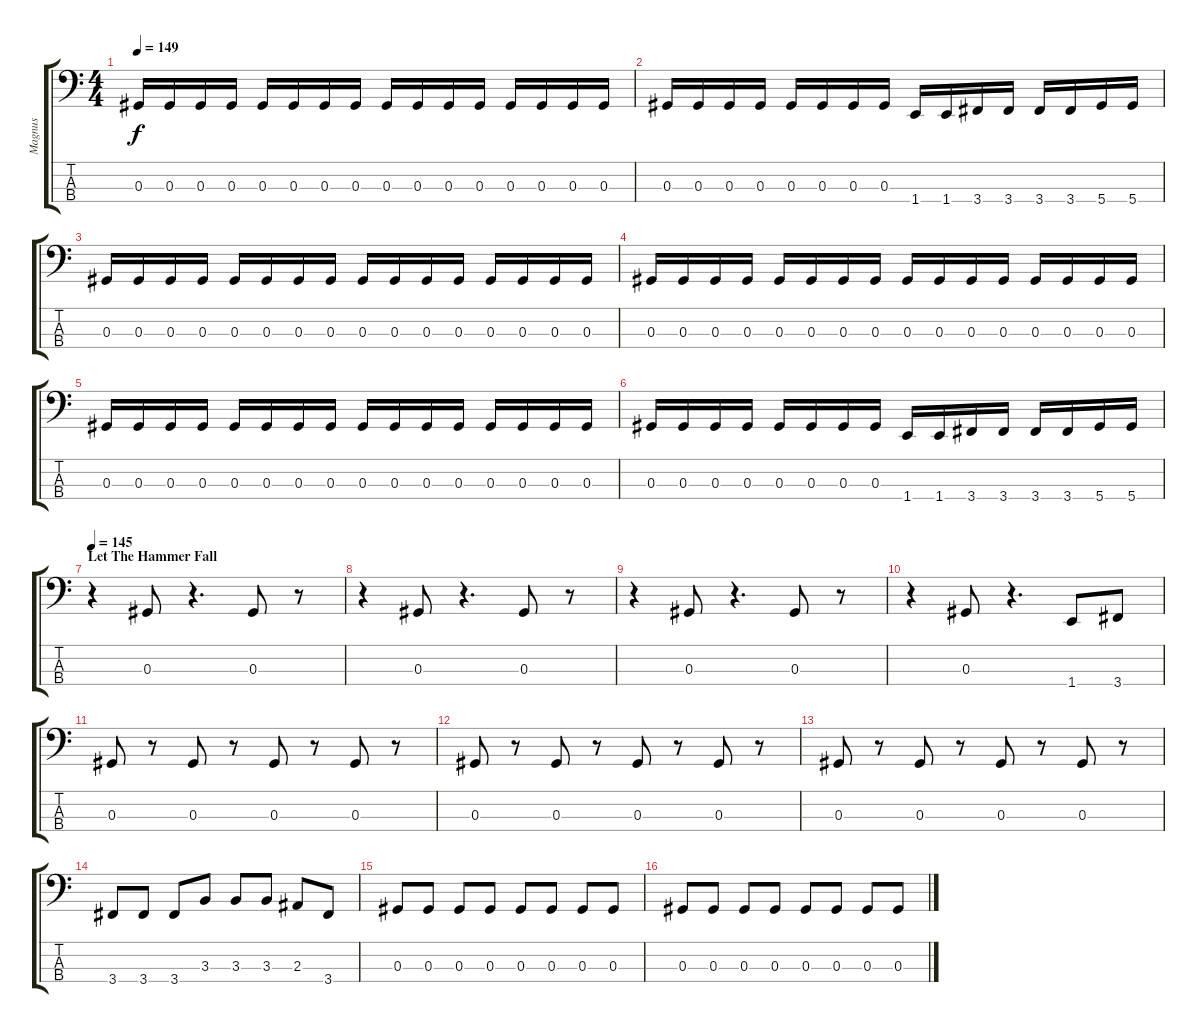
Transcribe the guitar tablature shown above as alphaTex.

\track ("Magnus" "Magnus") {instrument electricbassfinger}
\staff {score tabs}
\tuning (Gb2 Db2 Ab1 Eb1) {hide}
\ts (4 4)
\tempo 149
\clef f4
\ks c
0.3.16{dy f} 0.3.16 0.3.16 0.3.16 0.3.16 0.3.16 0.3.16 0.3.16 0.3.16 0.3.16 0.3.16 0.3.16 0.3.16 0.3.16 0.3.16 0.3.16 |
0.3.16 0.3.16 0.3.16 0.3.16 0.3.16 0.3.16 0.3.16 0.3.16 1.4.16 1.4.16 3.4.16 3.4.16 3.4.16 3.4.16 5.4.16 5.4.16 |
0.3.16 0.3.16 0.3.16 0.3.16 0.3.16 0.3.16 0.3.16 0.3.16 0.3.16 0.3.16 0.3.16 0.3.16 0.3.16 0.3.16 0.3.16 0.3.16 |
0.3.16 0.3.16 0.3.16 0.3.16 0.3.16 0.3.16 0.3.16 0.3.16 0.3.16 0.3.16 0.3.16 0.3.16 0.3.16 0.3.16 0.3.16 0.3.16 |
0.3.16 0.3.16 0.3.16 0.3.16 0.3.16 0.3.16 0.3.16 0.3.16 0.3.16 0.3.16 0.3.16 0.3.16 0.3.16 0.3.16 0.3.16 0.3.16 |
0.3.16 0.3.16 0.3.16 0.3.16 0.3.16 0.3.16 0.3.16 0.3.16 1.4.16 1.4.16 3.4.16 3.4.16 3.4.16 3.4.16 5.4.16 5.4.16 |
\section ("" "Let The Hammer Fall")
\tempo 145
r.4 0.3.8 r.4{d} 0.3.8 r.8 |
r.4 0.3.8 r.4{d} 0.3.8 r.8 |
r.4 0.3.8 r.4{d} 0.3.8 r.8 |
r.4 0.3.8 r.4{d} 1.4.8 3.4.8 |
0.3.8 r.8 0.3.8 r.8 0.3.8 r.8 0.3.8 r.8 |
0.3.8 r.8 0.3.8 r.8 0.3.8 r.8 0.3.8 r.8 |
0.3.8 r.8 0.3.8 r.8 0.3.8 r.8 0.3.8 r.8 |
3.4.8 3.4.8 3.4.8 3.3.8 3.3.8 3.3.8 2.3.8 3.4.8 |
0.3.8 0.3.8 0.3.8 0.3.8 0.3.8 0.3.8 0.3.8 0.3.8 |
0.3.8 0.3.8 0.3.8 0.3.8 0.3.8 0.3.8 0.3.8 0.3.8
